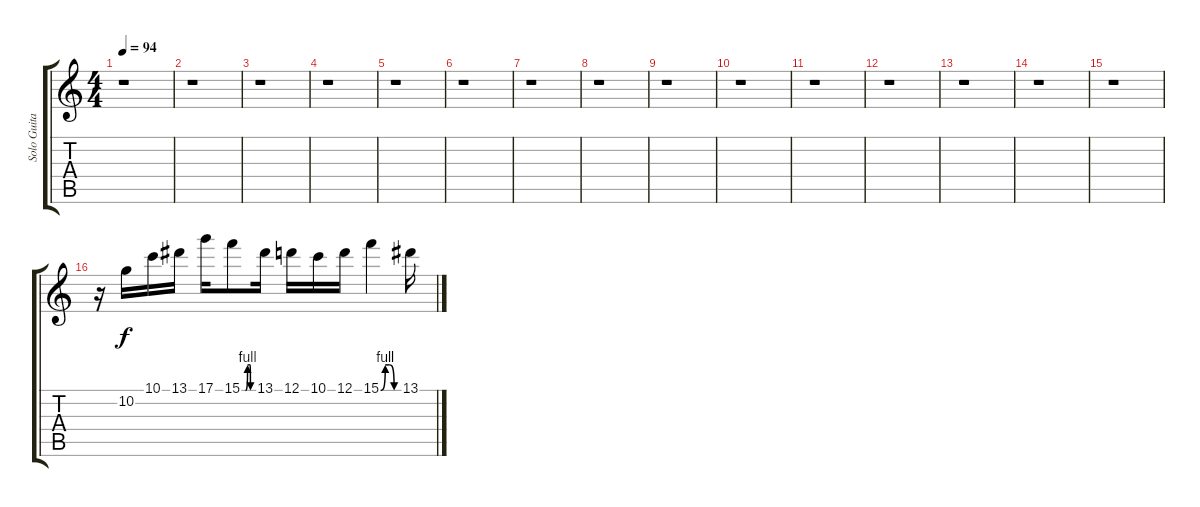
\track ("Solo Guitar" "Solo Guita") {solo instrument distortionguitar}
\staff {score tabs}
\tuning (D4 A3 F3 C3 G2 C2) {hide}
\ts (4 4)
\tempo 94
\clef g2
\ks c
r.1{dy f} |
r.1 |
r.1 |
r.1 |
r.1 |
r.1 |
r.1 |
r.1 |
r.1 |
r.1 |
r.1 |
r.1 |
r.1 |
r.1 |
r.1 |
r.16 10.2.16 10.1.16 13.1.16 17.1.16 15.1{be (custom 0 0 19 0 30 4 43 4 45 0 60 0)}.8 13.1.16 12.1.16 10.1.16 12.1.16 15.1{be (custom 0 0 15 4 30 4 45 0 60 0)}.4 13.1.16
